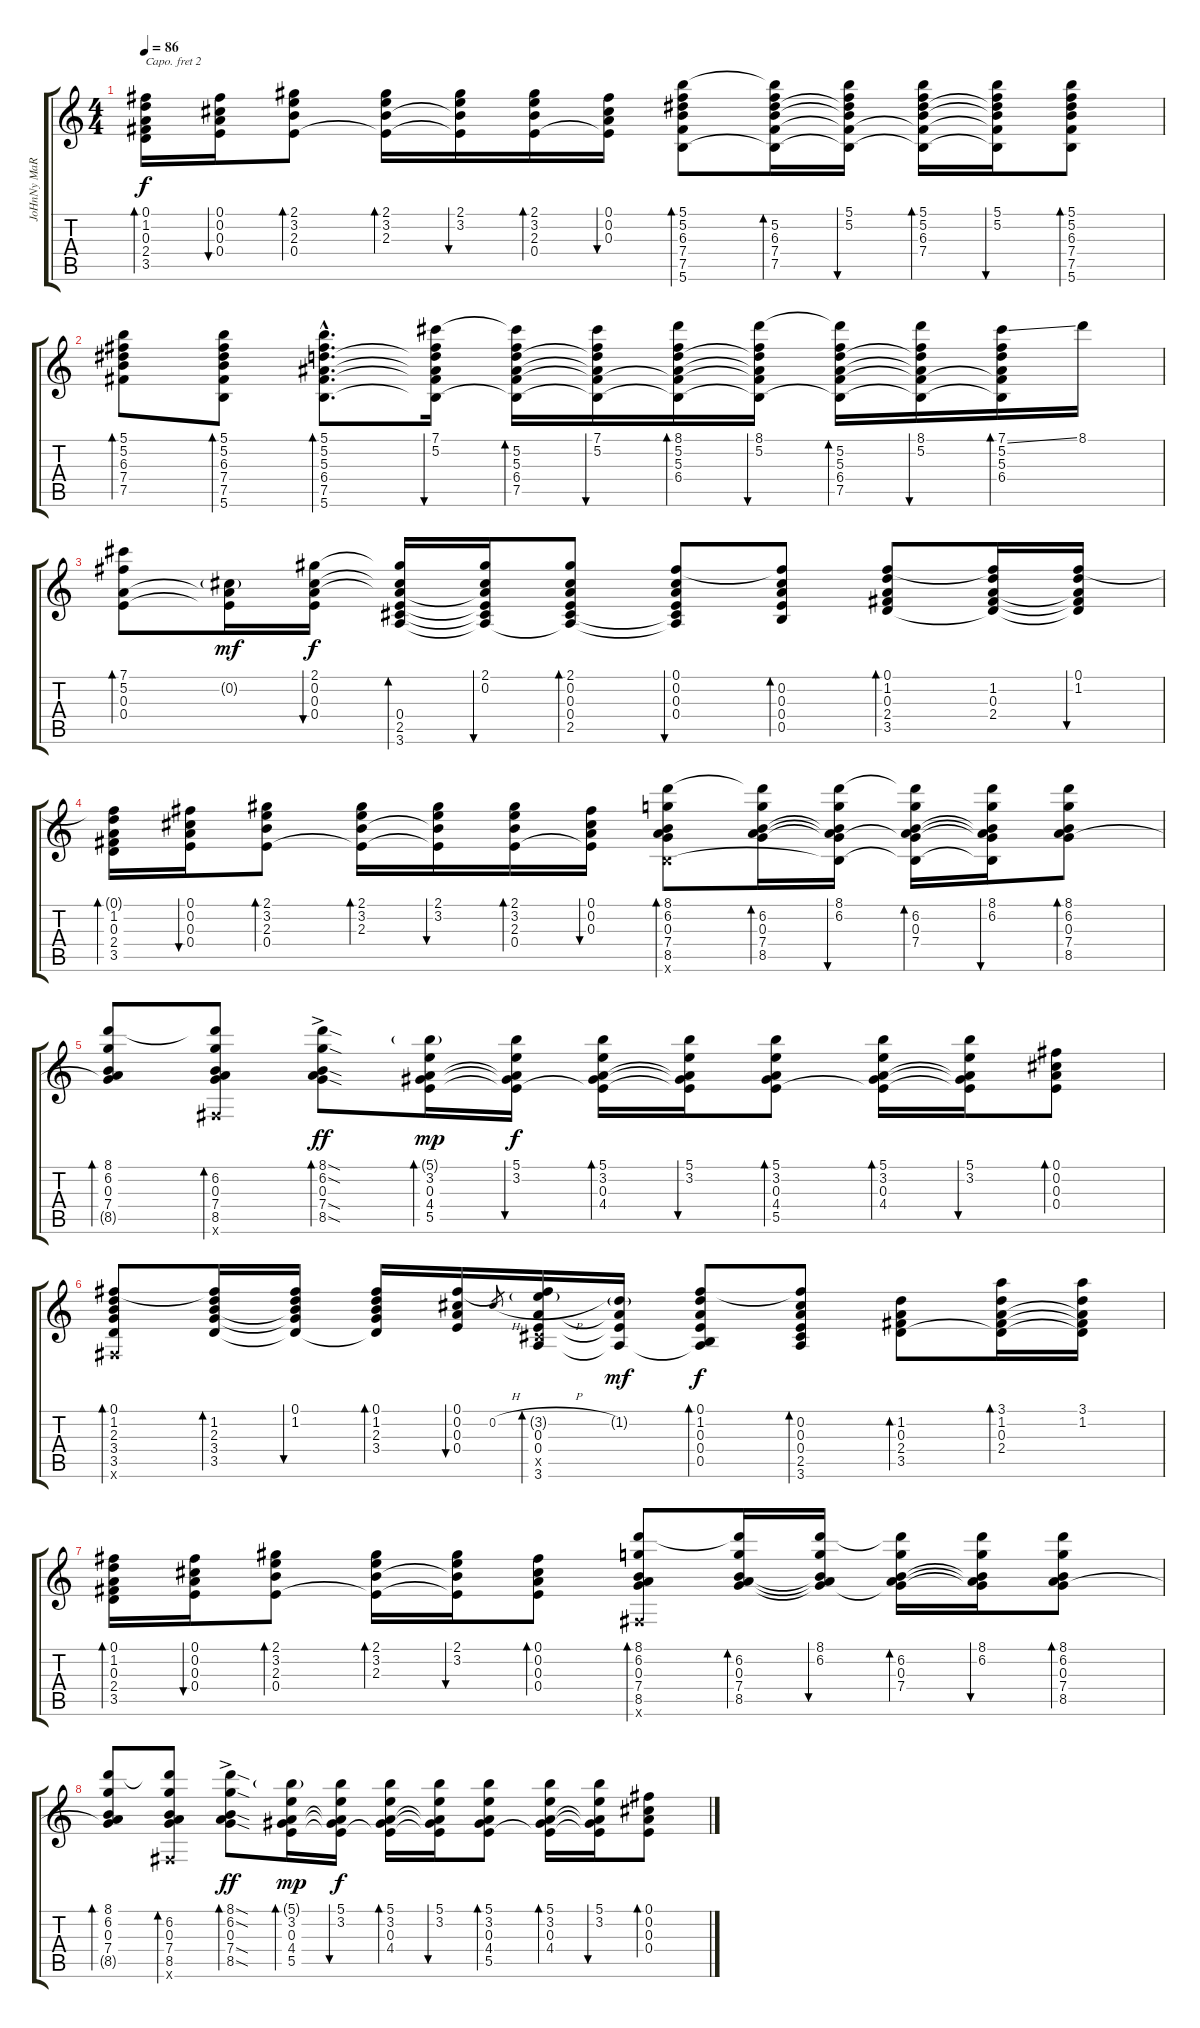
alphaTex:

\track ("JoHnNy MaRR" "JoHnNy MaR") {instrument acousticguitarsteel}
\staff {score tabs}
\capo 2
\tuning (E4 B3 G3 D3 A2 E2) {hide}
\ts (4 4)
\tempo 86
\clef g2
\ks c
(0.1{t} 1.2 0.3 2.4 3.5).16{bd 30 dy f} (0.1 0.2 0.3 0.4).16{bu 30} (2.1 3.2 2.3 0.4).8{bd 30} (2.1 3.2 2.3 0.4{t}).16{bd 30} (2.1 3.2 2.3{t} 0.4{t}).16{bu 30} (2.1 3.2 2.3 0.4).16{bd 30} (0.1 0.2 0.3 0.4{t}).16{bu 30} (5.1 5.2 6.3 7.4 7.5 5.6).8{bd 60} (5.1{t} 5.2 6.3 7.4 7.5 5.6{t}).16{bd 30} (5.1 5.2 6.3{t} 7.4{t} 7.5{t} 5.6{t}).16{bu 30} (5.1 5.2 6.3 7.4 7.5{t} 5.6{t}).16{bd 30} (5.1 5.2 6.3{t} 7.4{t} 7.5{t} 5.6{t}).16{bu 30} (5.1 5.2 6.3 7.4 7.5 5.6).8{bd 30} |
(5.1 5.2 6.3 7.4 7.5).8{bd 30} (5.1 5.2 6.3 7.4 7.5 5.6).8{bd 30} (5.1{hac} 5.2{hac} 5.3{hac} 6.4{hac} 7.5{hac} 5.6{hac}).8{d bd 60} (7.1 5.2 5.3{t} 6.4{t} 7.5{t} 5.6{t}).16{bu 30} (7.1{t} 5.2 5.3 6.4 7.5 5.6{t}).16{bd 30} (7.1 5.2 5.3{t} 6.4{t} 7.5{t} 5.6{t}).16{bu 30} (8.1 5.2 5.3 6.4 7.5{t} 5.6{t}).16{bd 30} (8.1 5.2 5.3{t} 6.4{t} 7.5{t} 5.6{t}).16{bu 30} (8.1{t} 5.2 5.3 6.4 7.5 5.6{t}).16{bd 30} (8.1 5.2 5.3{t} 6.4{t} 7.5{t} 5.6{t}).16{bu 30} (7.1{ss} 5.2 5.3 6.4 7.5{t} 5.6{t}).16{bd 30} 8.1.16 |
(7.1 5.2 0.3 0.4).8{bd 30} (0.2{g} 0.3{t} 0.4{t}).16{dy mf} (2.1 0.2 0.3 0.4).16{bu 30 dy f} (2.1{t} 0.2{t} 0.3{t} 0.4 2.5 3.6).16{bd 30} (2.1 0.2 0.3{t} 0.4{t} 2.5{t} 3.6{t}).16{bu 30} (2.1 0.2 0.3 0.4 2.5 3.6{t}).8{bd 30} (0.1 0.2 0.3 0.4 2.5{t} 3.6{t}).8{bu 30} (0.1{t} 0.2 0.3 0.4 0.5).8{bd 30} (0.1 1.2 0.3 2.4 3.5).8{bd 30} (0.1{t} 1.2 0.3 2.4 3.5{t}).16 (0.1 1.2 0.3{t} 2.4{t} 3.5{t}).16{bu 30} |
(0.1{t} 1.2 0.3 2.4 3.5).16{bd 30} (0.1 0.2 0.3 0.4).16{bu 30} (2.1 3.2 2.3 0.4).8{bd 30} (2.1 3.2 2.3 0.4{t}).16{bd 30} (2.1 3.2 2.3{t} 0.4{t}).16{bu 30} (2.1 3.2 2.3 0.4).16{bd 30} (0.1 0.2 0.3 0.4{t}).16{bu 30} (8.1 6.2 0.3 7.4 8.5 5.6{x}).8{bd 30} (8.1{t} 6.2 0.3 7.4 8.5).16{bd 30} (8.1 6.2 0.3{t} 7.4{t} 8.5{t} 5.6{t}).16{bu 30} (8.1{t} 6.2 0.3 7.4 8.5{t} 5.6{t}).16{bd 30} (8.1 6.2 0.3{t} 7.4{t} 8.5{t} 5.6{t}).16{bu 30} (8.1 6.2 0.3 7.4 8.5).8{bd 30} |
(8.1 6.2 0.3 7.4 8.5{t}).8{bd 30} (8.1{t} 6.2 0.3 7.4 8.5 0.6{x}).8{bd 30} (8.1{sod ac} 6.2{sod} 0.3 7.4{sod} 8.5{sod}).8{bd 30 dy ff} (5.1{g} 3.2 0.3 4.4 5.5).16{bd 30 dy mp} (5.1 3.2 0.3{t} 4.4{t} 5.5{t}).16{bu 30 dy f} (5.1 3.2 0.3 4.4 5.5{t}).16{bd 30} (5.1 3.2 0.3{t} 4.4{t} 5.5{t}).16{bu 30} (5.1 3.2 0.3 4.4 5.5).8{bd 30} (5.1 3.2 0.3 4.4 5.5{t}).16{bd 30} (5.1 3.2 0.3{t} 4.4{t} 5.5{t}).16{bu 30} (0.1 0.2 0.3 0.4).8{bd 30} |
(0.1 1.2 2.3 3.4 3.5 0.6{x}).8{bd 30} (0.1{t} 1.2 2.3 3.4 3.5).16{bd 30} (0.1 1.2 2.3{t} 3.4{t} 3.5{t}).16{bu 30} (0.1 1.2 2.3 3.4 3.5{t}).16{bd 30} (0.1 0.2 0.3 0.4).16{bu 30} 0.2{h}.8{gr} (0.1{t} 3.2{h g} 0.3 0.4 2.5{x} 3.6).16{bd 30} (1.2{g} 0.3{t} 0.4{t} 3.6{t}).16{dy mf} (0.1 1.2 0.3 0.4 0.5 3.6{t}).8{bd 30 dy f} (0.1{t} 0.2 0.3 0.4 2.5 3.6).8{bd 30} (1.2 0.3 2.4 3.5).8{bd 30} (3.1 1.2 0.3 2.4 3.5{t}).16{bd 30} (3.1 1.2 0.3{t} 2.4{t} 3.5{t}).16 |
(0.1 1.2 0.3 2.4 3.5).16{bd 30} (0.1 0.2 0.3 0.4).16{bu 30} (2.1 3.2 2.3 0.4).8{bd 30} (2.1 3.2 2.3 0.4{t}).16{bd 30} (2.1 3.2 2.3{t} 0.4{t}).16{bu 30} (0.1 0.2 0.3 0.4).8{bd 30} (8.1 6.2 0.3 7.4 8.5 0.6{x}).8{bd 30} (8.1{t} 6.2 0.3 7.4 8.5).16{bd 30} (8.1 6.2 0.3{t} 7.4{t} 8.5{t}).16{bu 30} (8.1{t} 6.2 0.3 7.4 8.5{t}).16{bd 30} (8.1 6.2 0.3{t} 7.4{t} 8.5{t}).16{bu 30} (8.1 6.2 0.3 7.4 8.5).8{bd 30} |
(8.1 6.2 0.3 7.4 8.5{t}).8{bd 30} (8.1{t} 6.2 0.3 7.4 8.5 0.6{x}).8{bd 30} (8.1{sod ac} 6.2{sod} 0.3 7.4{sod} 8.5{sod}).8{bd 30 dy ff} (5.1{g} 3.2 0.3 4.4 5.5).16{bd 30 dy mp} (5.1 3.2 0.3{t} 4.4{t} 5.5{t}).16{bu 30 dy f} (5.1 3.2 0.3 4.4 5.5{t}).16{bd 30} (5.1 3.2 0.3{t} 4.4{t} 5.5{t}).16{bu 30} (5.1 3.2 0.3 4.4 5.5).8{bd 30} (5.1 3.2 0.3 4.4 5.5{t}).16{bd 30} (5.1 3.2 0.3{t} 4.4{t} 5.5{t}).16{bu 30} (0.1 0.2 0.3 0.4).8{bd 30}
